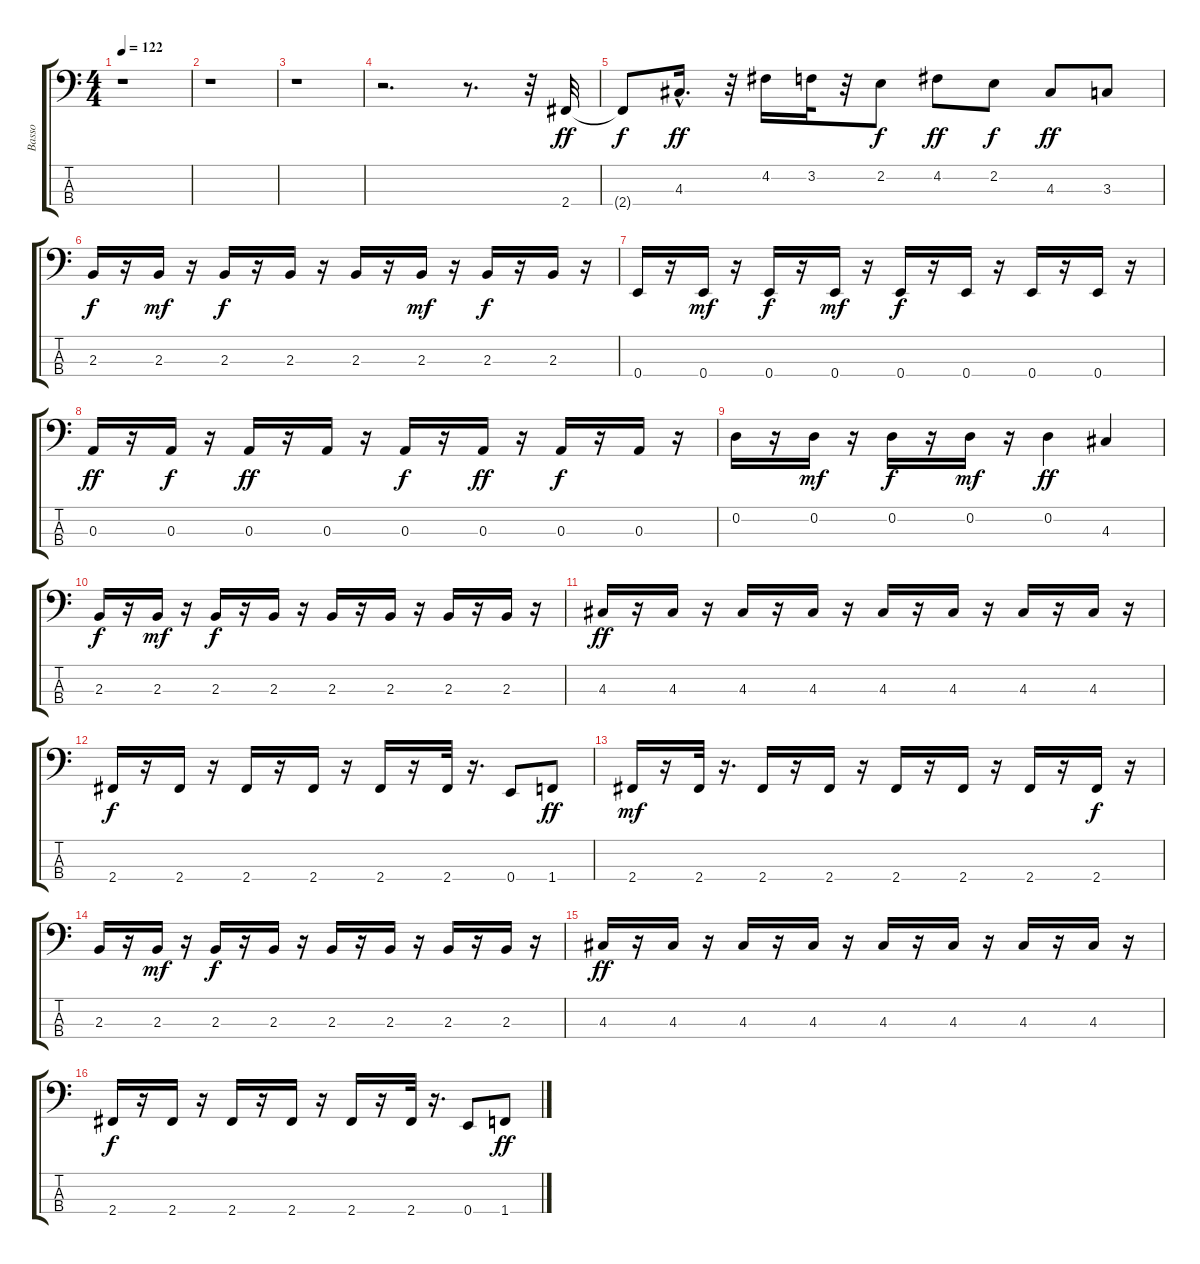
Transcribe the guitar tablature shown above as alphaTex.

\track ("Basso" "Basso") {instrument fretlessbass}
\staff {score tabs}
\tuning (G2 D2 A1 E1) {hide}
\ts (4 4)
\tempo 122
\clef f4
\ks c
r.1{dy ff} |
r.1 |
r.1 |
r.2{d} r.8{d} r.32 2.4.32 |
2.4{t}.8{dy f} 4.3{hac}.16{d dy ff} r.32 4.2.16 3.2.32 r.32 2.2.8{dy f} 4.2.8{dy ff} 2.2.8{dy f} 4.3.8{dy ff} 3.3.8 |
2.3.16{dy f} r.16 2.3.16{dy mf} r.16 2.3.16{dy f} r.16 2.3.16 r.16 2.3.16 r.16 2.3.16{dy mf} r.16 2.3.16{dy f} r.16 2.3.16 r.16 |
0.4.16 r.16 0.4.16{dy mf} r.16 0.4.16{dy f} r.16 0.4.16{dy mf} r.16 0.4.16{dy f} r.16 0.4.16 r.16 0.4.16 r.16 0.4.16 r.16 |
0.3.16{dy ff} r.16 0.3.16{dy f} r.16 0.3.16{dy ff} r.16 0.3.16 r.16 0.3.16{dy f} r.16 0.3.16{dy ff} r.16 0.3.16{dy f} r.16 0.3.16 r.16 |
0.2.16 r.16 0.2.16{dy mf} r.16 0.2.16{dy f} r.16 0.2.16{dy mf} r.16 0.2.4{dy ff} 4.3.4 |
2.3.16{dy f} r.16 2.3.16{dy mf} r.16 2.3.16{dy f} r.16 2.3.16 r.16 2.3.16 r.16 2.3.16 r.16 2.3.16 r.16 2.3.16 r.16 |
4.3.16{dy ff} r.16 4.3.16 r.16 4.3.16 r.16 4.3.16 r.16 4.3.16 r.16 4.3.16 r.16 4.3.16 r.16 4.3.16 r.16 |
2.4.16{dy f} r.16 2.4.16 r.16 2.4.16 r.16 2.4.16 r.16 2.4.16 r.16 2.4.32 r.16{d} 0.4.8 1.4.8{dy ff} |
2.4.16{dy mf} r.16 2.4.32 r.16{d} 2.4.16 r.16 2.4.16 r.16 2.4.16 r.16 2.4.16 r.16 2.4.16 r.16 2.4.16{dy f} r.16 |
2.3.16 r.16 2.3.16{dy mf} r.16 2.3.16{dy f} r.16 2.3.16 r.16 2.3.16 r.16 2.3.16 r.16 2.3.16 r.16 2.3.16 r.16 |
4.3.16{dy ff} r.16 4.3.16 r.16 4.3.16 r.16 4.3.16 r.16 4.3.16 r.16 4.3.16 r.16 4.3.16 r.16 4.3.16 r.16 |
2.4.16{dy f} r.16 2.4.16 r.16 2.4.16 r.16 2.4.16 r.16 2.4.16 r.16 2.4.32 r.16{d} 0.4.8 1.4.8{dy ff}
